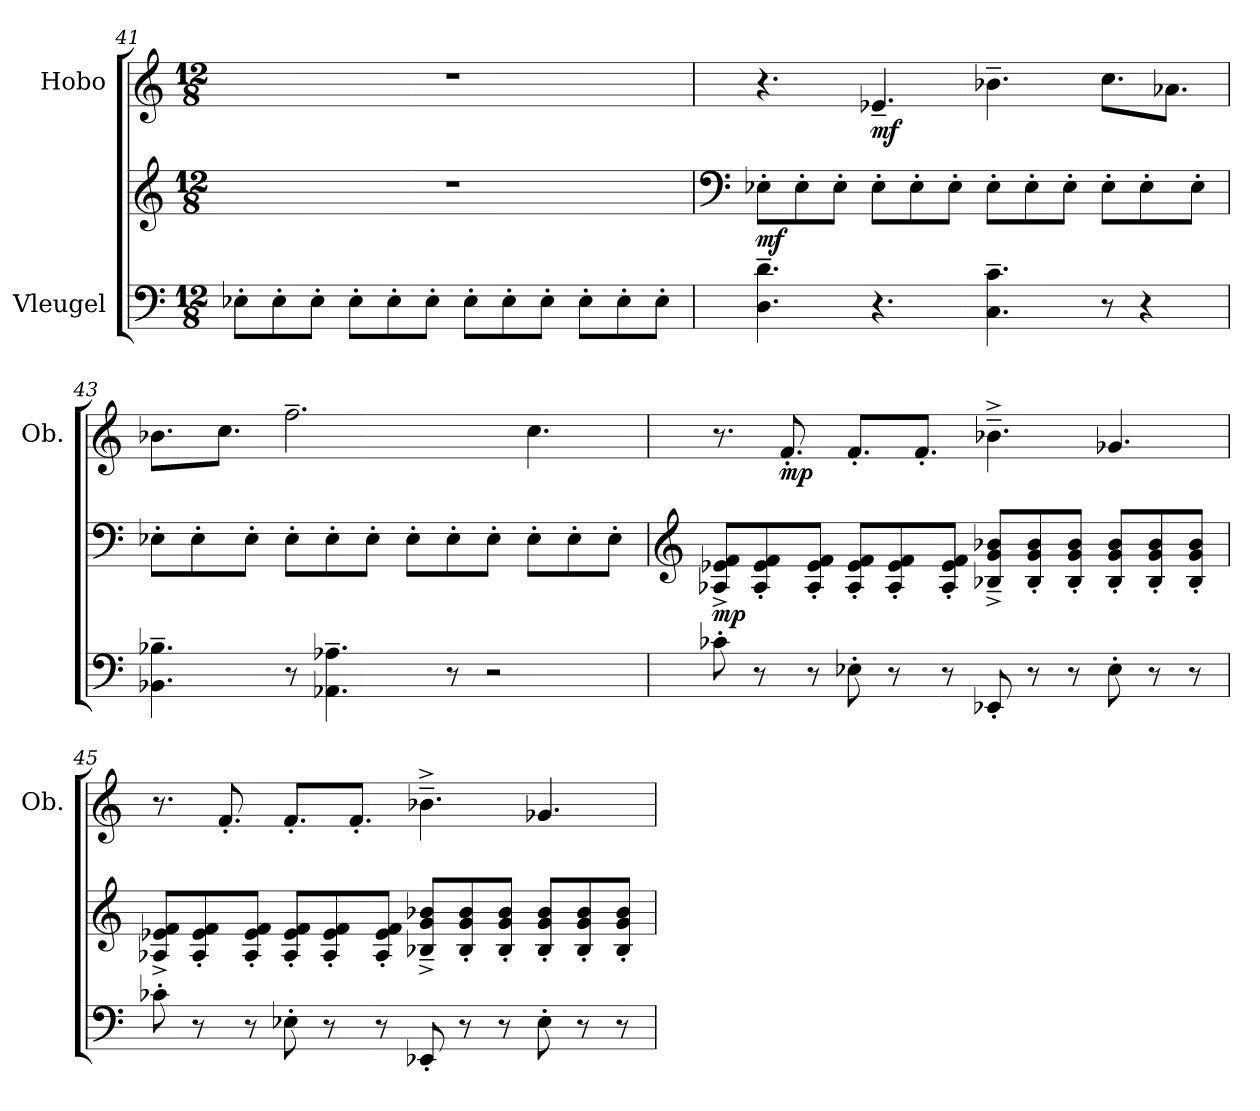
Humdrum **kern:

**kern	**kern	**dynam	**kern	**dynam
*part2	*part2	*part2	*part1	*part1
*staff3	*staff2	*staff2/3	*staff1	*staff1
*I"Vleugel	*	*	*I"Hobo	*
*	*	*	*I'Ob.	*
*clefF4	*clefG2	*	*clefG2	*
*k[]	*k[]	*	*k[]	*
*M12/8	*M12/8	*	*M12/8	*
=41	=41	=41	=41	=41
8E-X'\L	1.r	.	1.r	.
8E-'\	.	.	.	.
8E-'\J	.	.	.	.
8E-'\L	.	.	.	.
8E-'\	.	.	.	.
8E-'\J	.	.	.	.
8E-'\L	.	.	.	.
8E-'\	.	.	.	.
8E-'\J	.	.	.	.
8E-'\L	.	.	.	.
8E-'\	.	.	.	.
8E-'\J	.	.	.	.
=42	=42	=42	=42	=42
*	*clefF4	*	*	*
!	!	!LO:DY:b	!	!
4.D\~ 4.d\~	8E-X'\L	mf	4.r	.
.	8E-'\	.	.	.
.	8E-'\J	.	.	.
!	!	!	!	!LO:DY:b
4.r	8E-'\L	.	4.e-X~/	mf
.	8E-'\	.	.	.
.	8E-'\J	.	.	.
4.C\~ 4.c\~	8E-'\L	.	4.b-X~\	.
.	8E-'\	.	.	.
.	8E-'\J	.	.	.
8r	8E-'\L	.	8.cc\L	.
4r	8E-'\	.	.	.
.	.	.	8.a-X\J	.
.	8E-'\J	.	.	.
!!LO:LB:g=z
=43	=43	=43	=43	=43
4.BB-X\~ 4.B-X\~	8E-X'\L	.	8.b-X\L	.
.	8E-'\	.	.	.
.	.	.	8.cc\J	.
.	8E-'\J	.	.	.
8r	8E-'\L	.	2.ff~\	.
4.AA-X\~ 4.A-X\~	8E-'\	.	.	.
.	8E-'\J	.	.	.
.	8E-'\L	.	.	.
8r	8E-'\	.	.	.
2r	8E-'\J	.	.	.
.	8E-'\L	.	4.cc\	.
.	8E-'\	.	.	.
.	8E-'\J	.	.	.
=44	=44	=44	=44	=44
*	*clefG2	*	*	*
*	*	*	*MM120	*
!	!	!LO:DY:b	!	!
8c-X'\	8A-X/^ 8e-X/^ 8f/^L	mp	8.r	.
8r	8A-/' 8e-/' 8f/'	.	.	.
!	!	!	!	!LO:DY:b
.	.	.	8.f'/	mp
8r	8A-/' 8e-/' 8f/'J	.	.	.
8E-X'\	8A-/' 8e-/' 8f/'L	.	8.f'/L	.
8r	8A-/' 8e-/' 8f/'	.	.	.
.	.	.	8.f'/J	.
8r	8A-/' 8e-/' 8f/'J	.	.	.
8EE-X'/	8B-X/^~ 8g/^~ 8b-X/^~L	.	4.b-X^~\	.
8r	8B-/' 8g/' 8b-/'	.	.	.
8r	8B-/' 8g/' 8b-/'J	.	.	.
8E-'\	8B-/' 8g/' 8b-/'L	.	4.g-X/	.
8r	8B-/' 8g/' 8b-/'	.	.	.
8r	8B-/' 8g/' 8b-/'J	.	.	.
!!LO:PB:g=z
=45	=45	=45	=45	=45
8c-X'\	8A-X/^ 8e-X/^ 8f/^L	.	8.r	.
8r	8A-/' 8e-/' 8f/'	.	.	.
.	.	.	8.f'/	.
8r	8A-/' 8e-/' 8f/'J	.	.	.
8E-X'\	8A-/' 8e-/' 8f/'L	.	8.f'/L	.
8r	8A-/' 8e-/' 8f/'	.	.	.
.	.	.	8.f'/J	.
8r	8A-/' 8e-/' 8f/'J	.	.	.
8EE-X'/	8B-X/^~ 8g/^~ 8b-X/^~L	.	4.b-X^~\	.
8r	8B-/' 8g/' 8b-/'	.	.	.
8r	8B-/' 8g/' 8b-/'J	.	.	.
8E-'\	8B-/' 8g/' 8b-/'L	.	4.g-X/	.
8r	8B-/' 8g/' 8b-/'	.	.	.
8r	8B-/' 8g/' 8b-/'J	.	.	.
=	=	=	=	=
*-	*-	*-	*-	*-
